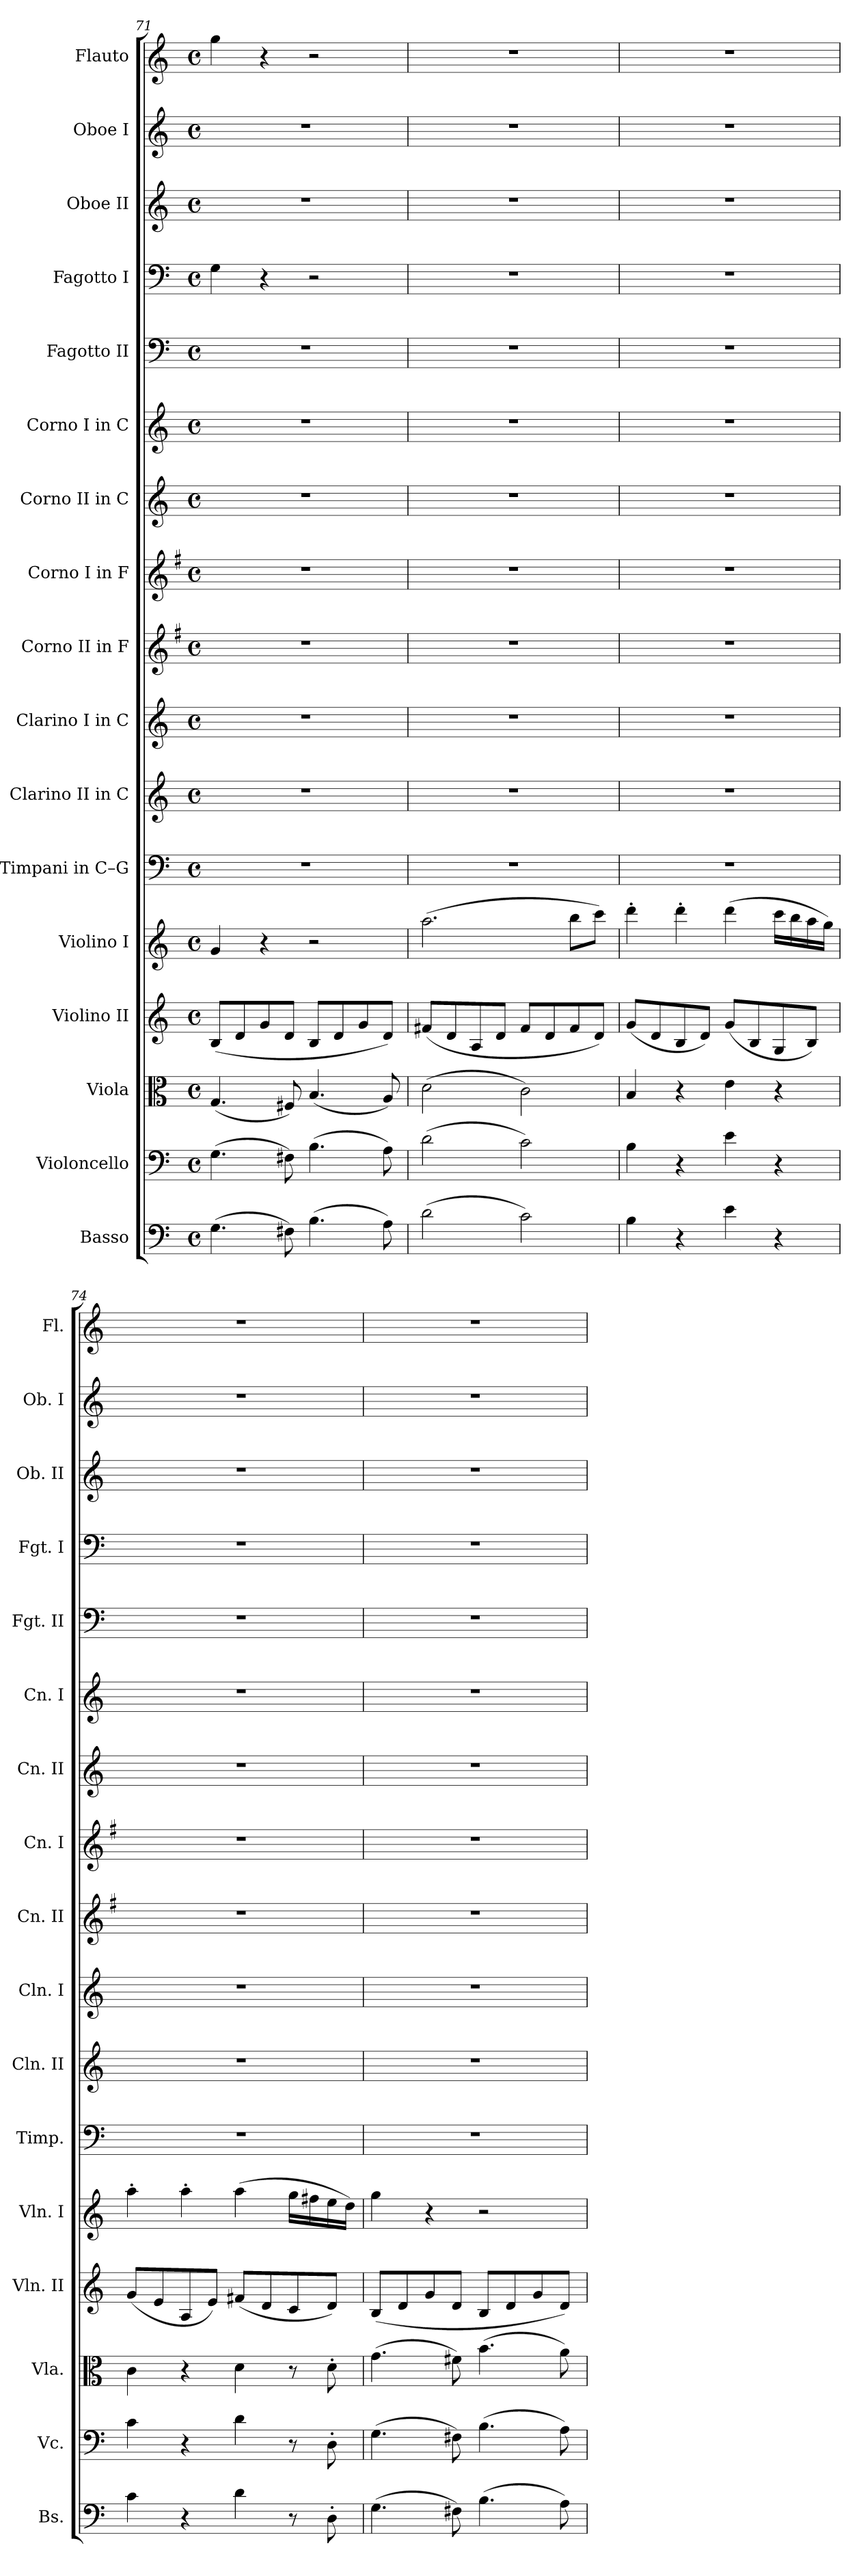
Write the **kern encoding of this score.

**kern	**kern	**kern	**kern	**kern	**kern	**kern	**kern	**kern	**kern	**kern	**kern	**kern	**kern	**kern	**kern	**kern
*part17	*part16	*part15	*part14	*part13	*part12	*part11	*part10	*part9	*part8	*part7	*part6	*part5	*part4	*part3	*part2	*part1
*staff17	*staff16	*staff15	*staff14	*staff13	*staff12	*staff11	*staff10	*staff9	*staff8	*staff7	*staff6	*staff5	*staff4	*staff3	*staff2	*staff1
*I"Basso	*I"Violoncello	*I"Viola	*I"Violino II	*I"Violino I	*I"Timpani in C–G	*I"Clarino II in C	*I"Clarino I in C	*I"Corno II in F	*I"Corno I in F	*I"Corno II in C	*I"Corno I in C	*I"Fagotto II	*I"Fagotto I	*I"Oboe II	*I"Oboe I	*I"Flauto
*I'Bs.	*I'Vc.	*I'Vla.	*I'Vln. II	*I'Vln. I	*I'Timp.	*I'Cln. II	*I'Cln. I	*I'Cn. II	*I'Cn. I	*I'Cn. II	*I'Cn. I	*I'Fgt. II	*I'Fgt. I	*I'Ob. II	*I'Ob. I	*I'Fl.
*clefF4	*clefF4	*clefC3	*clefG2	*clefG2	*clefF4	*clefG2	*clefG2	*clefG2	*clefG2	*clefG2	*clefG2	*clefF4	*clefF4	*clefG2	*clefG2	*clefG2
*ITrd7c12	*	*	*	*	*	*	*	*ITrd4c7	*ITrd4c7	*ITrd7c12	*ITrd7c12	*	*	*	*	*
*k[]	*k[]	*k[]	*k[]	*k[]	*k[]	*k[]	*k[]	*k[]	*k[]	*k[]	*k[]	*k[]	*k[]	*k[]	*k[]	*k[]
*M4/4	*M4/4	*M4/4	*M4/4	*M4/4	*M4/4	*M4/4	*M4/4	*M4/4	*M4/4	*M4/4	*M4/4	*M4/4	*M4/4	*M4/4	*M4/4	*M4/4
*met(c)	*met(c)	*met(c)	*met(c)	*met(c)	*met(c)	*met(c)	*met(c)	*met(c)	*met(c)	*met(c)	*met(c)	*met(c)	*met(c)	*met(c)	*met(c)	*met(c)
=71	=71	=71	=71	=71	=71	=71	=71	=71	=71	=71	=71	=71	=71	=71	=71	=71
(4.GG\	(4.G\	(4.G/	(8B/L	4g/	1r	1r	1r	1r	1r	1r	1r	1r	4G\	1r	1r	4gg\
.	.	.	8d/	.	.	.	.	.	.	.	.	.	.	.	.	.
.	.	.	8g/	4r	.	.	.	.	.	.	.	.	4r	.	.	4r
8FF#X\)	8F#X\)	8F#X/)	8d/J	.	.	.	.	.	.	.	.	.	.	.	.	.
(4.BB\	(4.B\	(4.B/	8B/L	2r	.	.	.	.	.	.	.	.	2r	.	.	2r
.	.	.	8d/	.	.	.	.	.	.	.	.	.	.	.	.	.
.	.	.	8g/	.	.	.	.	.	.	.	.	.	.	.	.	.
8AA\)	8A\)	8A/)	8d/J)	.	.	.	.	.	.	.	.	.	.	.	.	.
=72	=72	=72	=72	=72	=72	=72	=72	=72	=72	=72	=72	=72	=72	=72	=72	=72
(2D\	(2d\	(2d\	(8f#X/L	(2.aa\	1r	1r	1r	1r	1r	1r	1r	1r	1r	1r	1r	1r
.	.	.	8d/	.	.	.	.	.	.	.	.	.	.	.	.	.
.	.	.	8A/	.	.	.	.	.	.	.	.	.	.	.	.	.
.	.	.	8d/J	.	.	.	.	.	.	.	.	.	.	.	.	.
2C\)	2c\)	2c\)	8f#/L	.	.	.	.	.	.	.	.	.	.	.	.	.
.	.	.	8d/	.	.	.	.	.	.	.	.	.	.	.	.	.
.	.	.	8f#/	8bb\L	.	.	.	.	.	.	.	.	.	.	.	.
.	.	.	8d/J)	8ccc\J)	.	.	.	.	.	.	.	.	.	.	.	.
=73	=73	=73	=73	=73	=73	=73	=73	=73	=73	=73	=73	=73	=73	=73	=73	=73
4BB\	4B\	4B/	(8g/L	4ddd'\	1r	1r	1r	1r	1r	1r	1r	1r	1r	1r	1r	1r
.	.	.	8d/	.	.	.	.	.	.	.	.	.	.	.	.	.
4r	4r	4r	8B/	4ddd'\	.	.	.	.	.	.	.	.	.	.	.	.
.	.	.	8d/J)	.	.	.	.	.	.	.	.	.	.	.	.	.
4E\	4e\	4e\	(8g/L	(4ddd\	.	.	.	.	.	.	.	.	.	.	.	.
.	.	.	8B/	.	.	.	.	.	.	.	.	.	.	.	.	.
4r	4r	4r	8G/	16ccc\LL	.	.	.	.	.	.	.	.	.	.	.	.
.	.	.	.	16bb\	.	.	.	.	.	.	.	.	.	.	.	.
.	.	.	8B/J)	16aa\	.	.	.	.	.	.	.	.	.	.	.	.
.	.	.	.	16gg\JJ)	.	.	.	.	.	.	.	.	.	.	.	.
=74	=74	=74	=74	=74	=74	=74	=74	=74	=74	=74	=74	=74	=74	=74	=74	=74
4C\	4c\	4c\	(8g/L	4aa'\	1r	1r	1r	1r	1r	1r	1r	1r	1r	1r	1r	1r
.	.	.	8e/	.	.	.	.	.	.	.	.	.	.	.	.	.
4r	4r	4r	8A/	4aa'\	.	.	.	.	.	.	.	.	.	.	.	.
.	.	.	8e/J)	.	.	.	.	.	.	.	.	.	.	.	.	.
4D\	4d\	4d\	(8f#X/L	(4aa\	.	.	.	.	.	.	.	.	.	.	.	.
.	.	.	8d/	.	.	.	.	.	.	.	.	.	.	.	.	.
8r	8r	8r	8c/	16gg\LL	.	.	.	.	.	.	.	.	.	.	.	.
.	.	.	.	16ff#X\	.	.	.	.	.	.	.	.	.	.	.	.
8DD'\	8D'\	8d'\	8d/J)	16ee\	.	.	.	.	.	.	.	.	.	.	.	.
.	.	.	.	16dd\JJ)	.	.	.	.	.	.	.	.	.	.	.	.
=75	=75	=75	=75	=75	=75	=75	=75	=75	=75	=75	=75	=75	=75	=75	=75	=75
(4.GG\	(4.G\	(4.g\	(8B/L	4gg\	1r	1r	1r	1r	1r	1r	1r	1r	1r	1r	1r	1r
.	.	.	8d/	.	.	.	.	.	.	.	.	.	.	.	.	.
.	.	.	8g/	4r	.	.	.	.	.	.	.	.	.	.	.	.
8FF#X\)	8F#X\)	8f#X\)	8d/J	.	.	.	.	.	.	.	.	.	.	.	.	.
(4.BB\	(4.B\	(4.b\	8B/L	2r	.	.	.	.	.	.	.	.	.	.	.	.
.	.	.	8d/	.	.	.	.	.	.	.	.	.	.	.	.	.
.	.	.	8g/	.	.	.	.	.	.	.	.	.	.	.	.	.
8AA\)	8A\)	8a\)	8d/J)	.	.	.	.	.	.	.	.	.	.	.	.	.
=	=	=	=	=	=	=	=	=	=	=	=	=	=	=	=	=
*-	*-	*-	*-	*-	*-	*-	*-	*-	*-	*-	*-	*-	*-	*-	*-	*-
